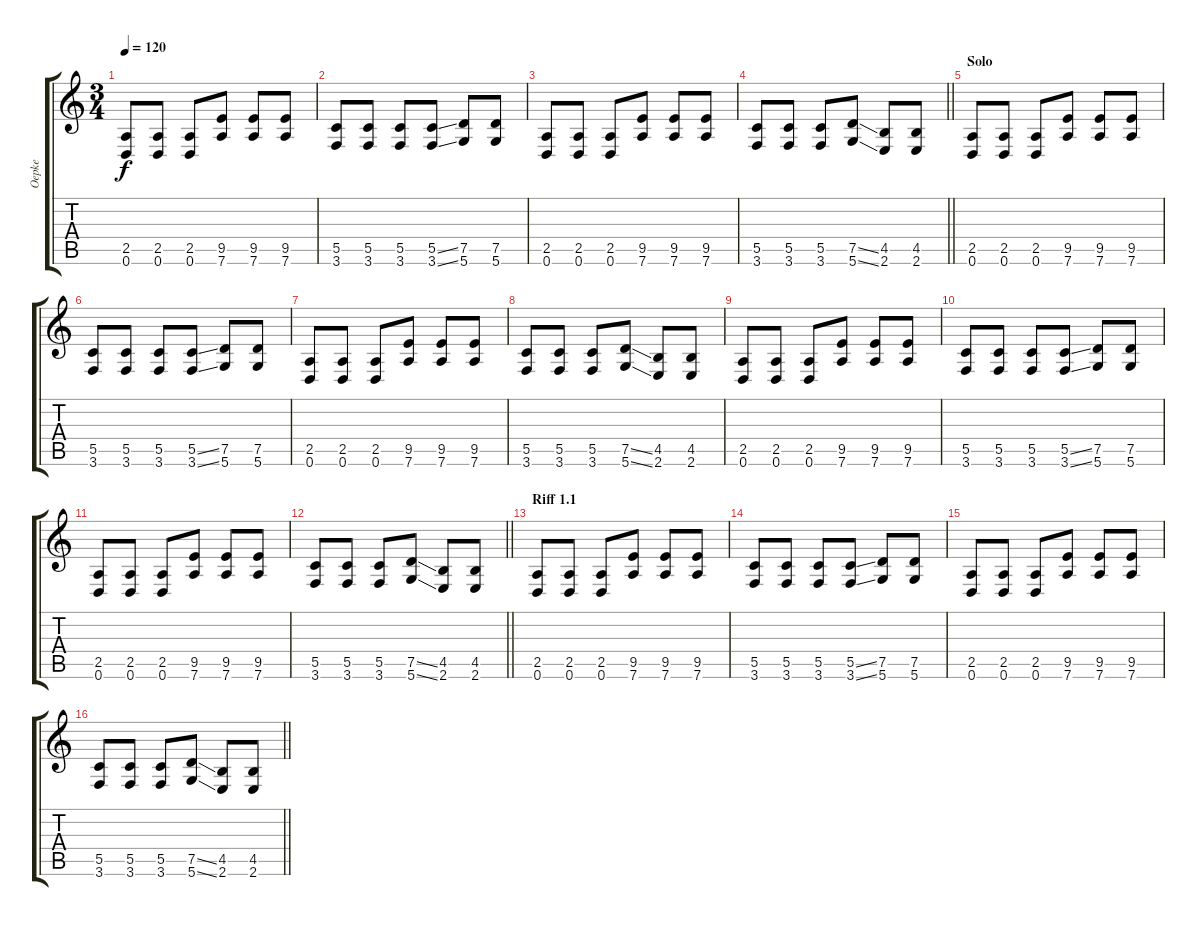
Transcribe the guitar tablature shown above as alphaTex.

\track ("Oepke" "Oepke") {instrument distortionguitar}
\staff {score tabs}
\tuning (D4 A3 F3 C3 G2 D2) {hide}
\ts (3 4)
\tempo 120
\clef g2
\ks c
(2.5 0.6).8{dy f} (2.5 0.6).8 (2.5 0.6).8 (9.5 7.6).8 (9.5 7.6).8 (9.5 7.6).8 |
(5.5 3.6).8 (5.5 3.6).8 (5.5 3.6).8 (5.5{ss} 3.6{ss}).8 (7.5 5.6).8 (7.5 5.6).8 |
(2.5 0.6).8 (2.5 0.6).8 (2.5 0.6).8 (9.5 7.6).8 (9.5 7.6).8 (9.5 7.6).8 |
\barLineRight lightlight
(5.5 3.6).8 (5.5 3.6).8 (5.5 3.6).8 (7.5{ss} 5.6{ss}).8 (4.5 2.6).8 (4.5 2.6).8 |
\section ("" "Solo")
(2.5 0.6).8 (2.5 0.6).8 (2.5 0.6).8 (9.5 7.6).8 (9.5 7.6).8 (9.5 7.6).8 |
(5.5 3.6).8 (5.5 3.6).8 (5.5 3.6).8 (5.5{ss} 3.6{ss}).8 (7.5 5.6).8 (7.5 5.6).8 |
(2.5 0.6).8 (2.5 0.6).8 (2.5 0.6).8 (9.5 7.6).8 (9.5 7.6).8 (9.5 7.6).8 |
(5.5 3.6).8 (5.5 3.6).8 (5.5 3.6).8 (7.5{ss} 5.6{ss}).8 (4.5 2.6).8 (4.5 2.6).8 |
(2.5 0.6).8 (2.5 0.6).8 (2.5 0.6).8 (9.5 7.6).8 (9.5 7.6).8 (9.5 7.6).8 |
(5.5 3.6).8 (5.5 3.6).8 (5.5 3.6).8 (5.5{ss} 3.6{ss}).8 (7.5 5.6).8 (7.5 5.6).8 |
(2.5 0.6).8 (2.5 0.6).8 (2.5 0.6).8 (9.5 7.6).8 (9.5 7.6).8 (9.5 7.6).8 |
\barLineRight lightlight
(5.5 3.6).8 (5.5 3.6).8 (5.5 3.6).8 (7.5{ss} 5.6{ss}).8 (4.5 2.6).8 (4.5 2.6).8 |
\section ("" "Riff 1.1")
(2.5 0.6).8 (2.5 0.6).8 (2.5 0.6).8 (9.5 7.6).8 (9.5 7.6).8 (9.5 7.6).8 |
(5.5 3.6).8 (5.5 3.6).8 (5.5 3.6).8 (5.5{ss} 3.6{ss}).8 (7.5 5.6).8 (7.5 5.6).8 |
(2.5 0.6).8 (2.5 0.6).8 (2.5 0.6).8 (9.5 7.6).8 (9.5 7.6).8 (9.5 7.6).8 |
\barLineRight lightlight
(5.5 3.6).8 (5.5 3.6).8 (5.5 3.6).8 (7.5{ss} 5.6{ss}).8 (4.5 2.6).8 (4.5 2.6).8
